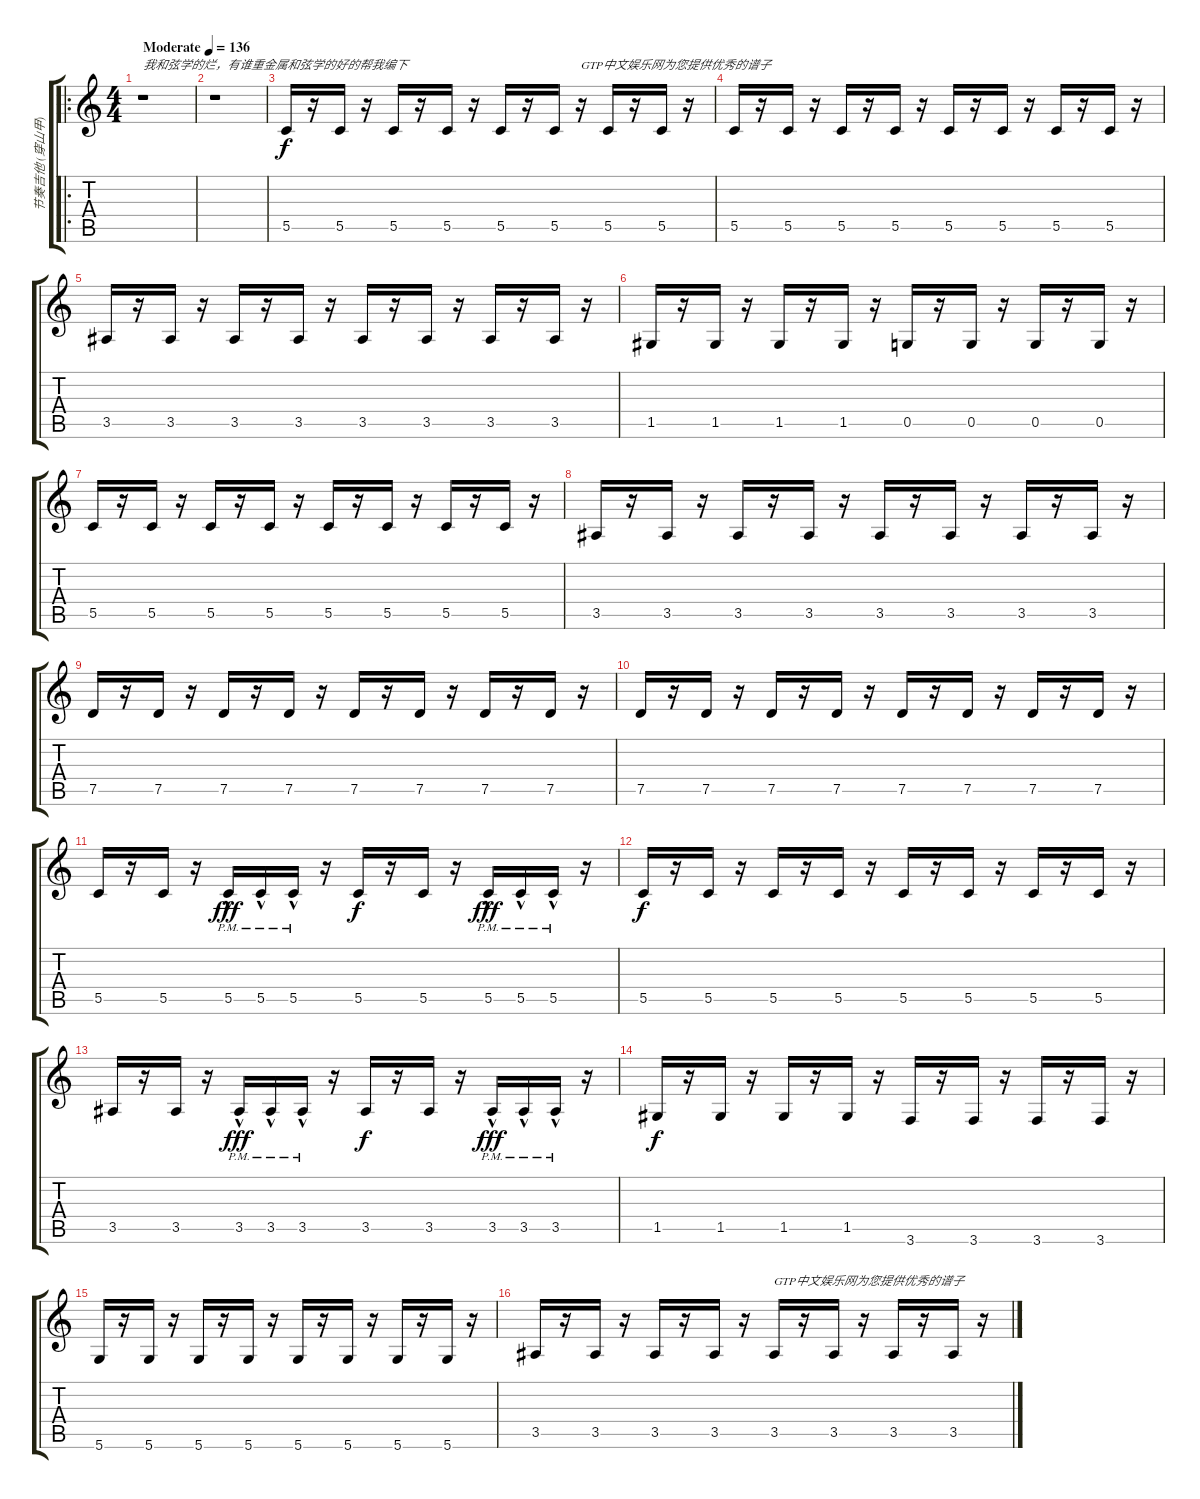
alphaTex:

\track ("节奏吉他 (穿山甲)" "节奏吉他 (穿山甲)") {instrument overdrivenguitar}
\staff {score tabs}
\tuning (D4 A3 F3 C3 G2 D2) {hide}
\ro
\ts (4 4)
\tempo (136 "Moderate")
\clef g2
\ks c
r.1{txt "我和弦学的烂，有谁重金属和弦学的好的帮我编下" dy f instrument overdrivenguitar} |
r.1 |
5.5.16 r.16 5.5.16 r.16 5.5.16 r.16 5.5.16 r.16 5.5.16 r.16 5.5.16 r.16{txt "GTP中文娱乐网为您提供优秀的谱子"} 5.5.16 r.16 5.5.16 r.16 |
5.5.16 r.16 5.5.16 r.16 5.5.16 r.16 5.5.16 r.16 5.5.16 r.16 5.5.16 r.16 5.5.16 r.16 5.5.16 r.16 |
3.5.16 r.16 3.5.16 r.16 3.5.16 r.16 3.5.16 r.16 3.5.16 r.16 3.5.16 r.16 3.5.16 r.16 3.5.16 r.16 |
1.5.16 r.16 1.5.16 r.16 1.5.16 r.16 1.5.16 r.16 0.5.16 r.16 0.5.16 r.16 0.5.16 r.16 0.5.16 r.16 |
5.5.16 r.16 5.5.16 r.16 5.5.16 r.16 5.5.16 r.16 5.5.16 r.16 5.5.16 r.16 5.5.16 r.16 5.5.16 r.16 |
3.5.16 r.16 3.5.16 r.16 3.5.16 r.16 3.5.16 r.16 3.5.16 r.16 3.5.16 r.16 3.5.16 r.16 3.5.16 r.16 |
7.5.16 r.16 7.5.16 r.16 7.5.16 r.16 7.5.16 r.16 7.5.16 r.16 7.5.16 r.16 7.5.16 r.16 7.5.16 r.16 |
7.5.16 r.16 7.5.16 r.16 7.5.16 r.16 7.5.16 r.16 7.5.16 r.16 7.5.16 r.16 7.5.16 r.16 7.5.16 r.16 |
5.5.16 r.16 5.5.16 r.16 5.5{hac pm}.16{dy fff} 5.5{hac pm}.16 5.5{hac pm}.16 r.16 5.5.16{dy f} r.16 5.5.16 r.16 5.5{hac pm}.16{dy fff} 5.5{hac pm}.16 5.5{hac pm}.16 r.16 |
5.5.16{dy f} r.16 5.5.16 r.16 5.5.16 r.16 5.5.16 r.16 5.5.16 r.16 5.5.16 r.16 5.5.16 r.16 5.5.16 r.16 |
3.5.16 r.16 3.5.16 r.16 3.5{hac pm}.16{dy fff} 3.5{hac pm}.16 3.5{hac pm}.16 r.16 3.5.16{dy f} r.16 3.5.16 r.16 3.5{hac pm}.16{dy fff} 3.5{hac pm}.16 3.5{hac pm}.16 r.16 |
1.5.16{dy f} r.16 1.5.16 r.16 1.5.16 r.16 1.5.16 r.16 3.6.16 r.16 3.6.16 r.16 3.6.16 r.16 3.6.16 r.16 |
5.6.16 r.16 5.6.16 r.16 5.6.16 r.16 5.6.16 r.16 5.6.16 r.16 5.6.16 r.16 5.6.16 r.16 5.6.16 r.16 |
3.5.16 r.16 3.5.16 r.16 3.5.16 r.16 3.5.16 r.16 3.5.16{txt "GTP中文娱乐网为您提供优秀的谱子"} r.16 3.5.16 r.16 3.5.16 r.16 3.5.16 r.16
